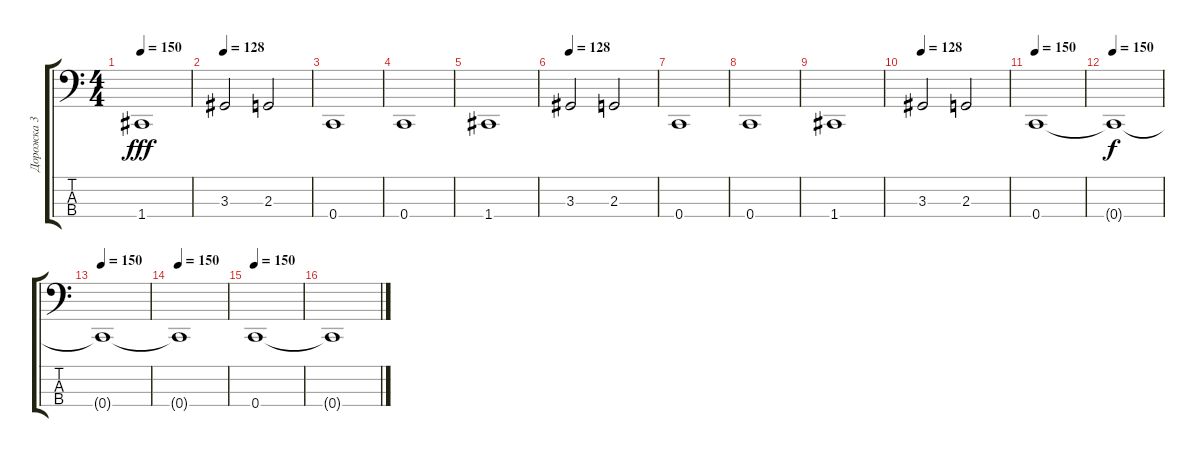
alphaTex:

\track ("Дорожка 3" "Дорожка 3") {instrument electricbasspick}
\staff {score tabs}
\tuning (Eb2 Bb1 F1 C1) {hide}
\ts (4 4)
\tempo 150
\clef f4
\ks c
1.4.1{dy fff} |
\tempo 128
3.3.2 2.3.2 |
0.4.1 |
0.4.1 |
1.4.1 |
\tempo 128
3.3.2 2.3.2 |
0.4.1 |
0.4.1 |
1.4.1 |
\tempo 128
3.3.2 2.3.2 |
\tempo 150
0.4.1 |
\tempo 150
0.4{t}.1{dy f} |
\tempo 150
0.4{t}.1 |
\tempo 150
0.4{t}.1 |
\tempo 150
0.4.1 |
0.4{t}.1
